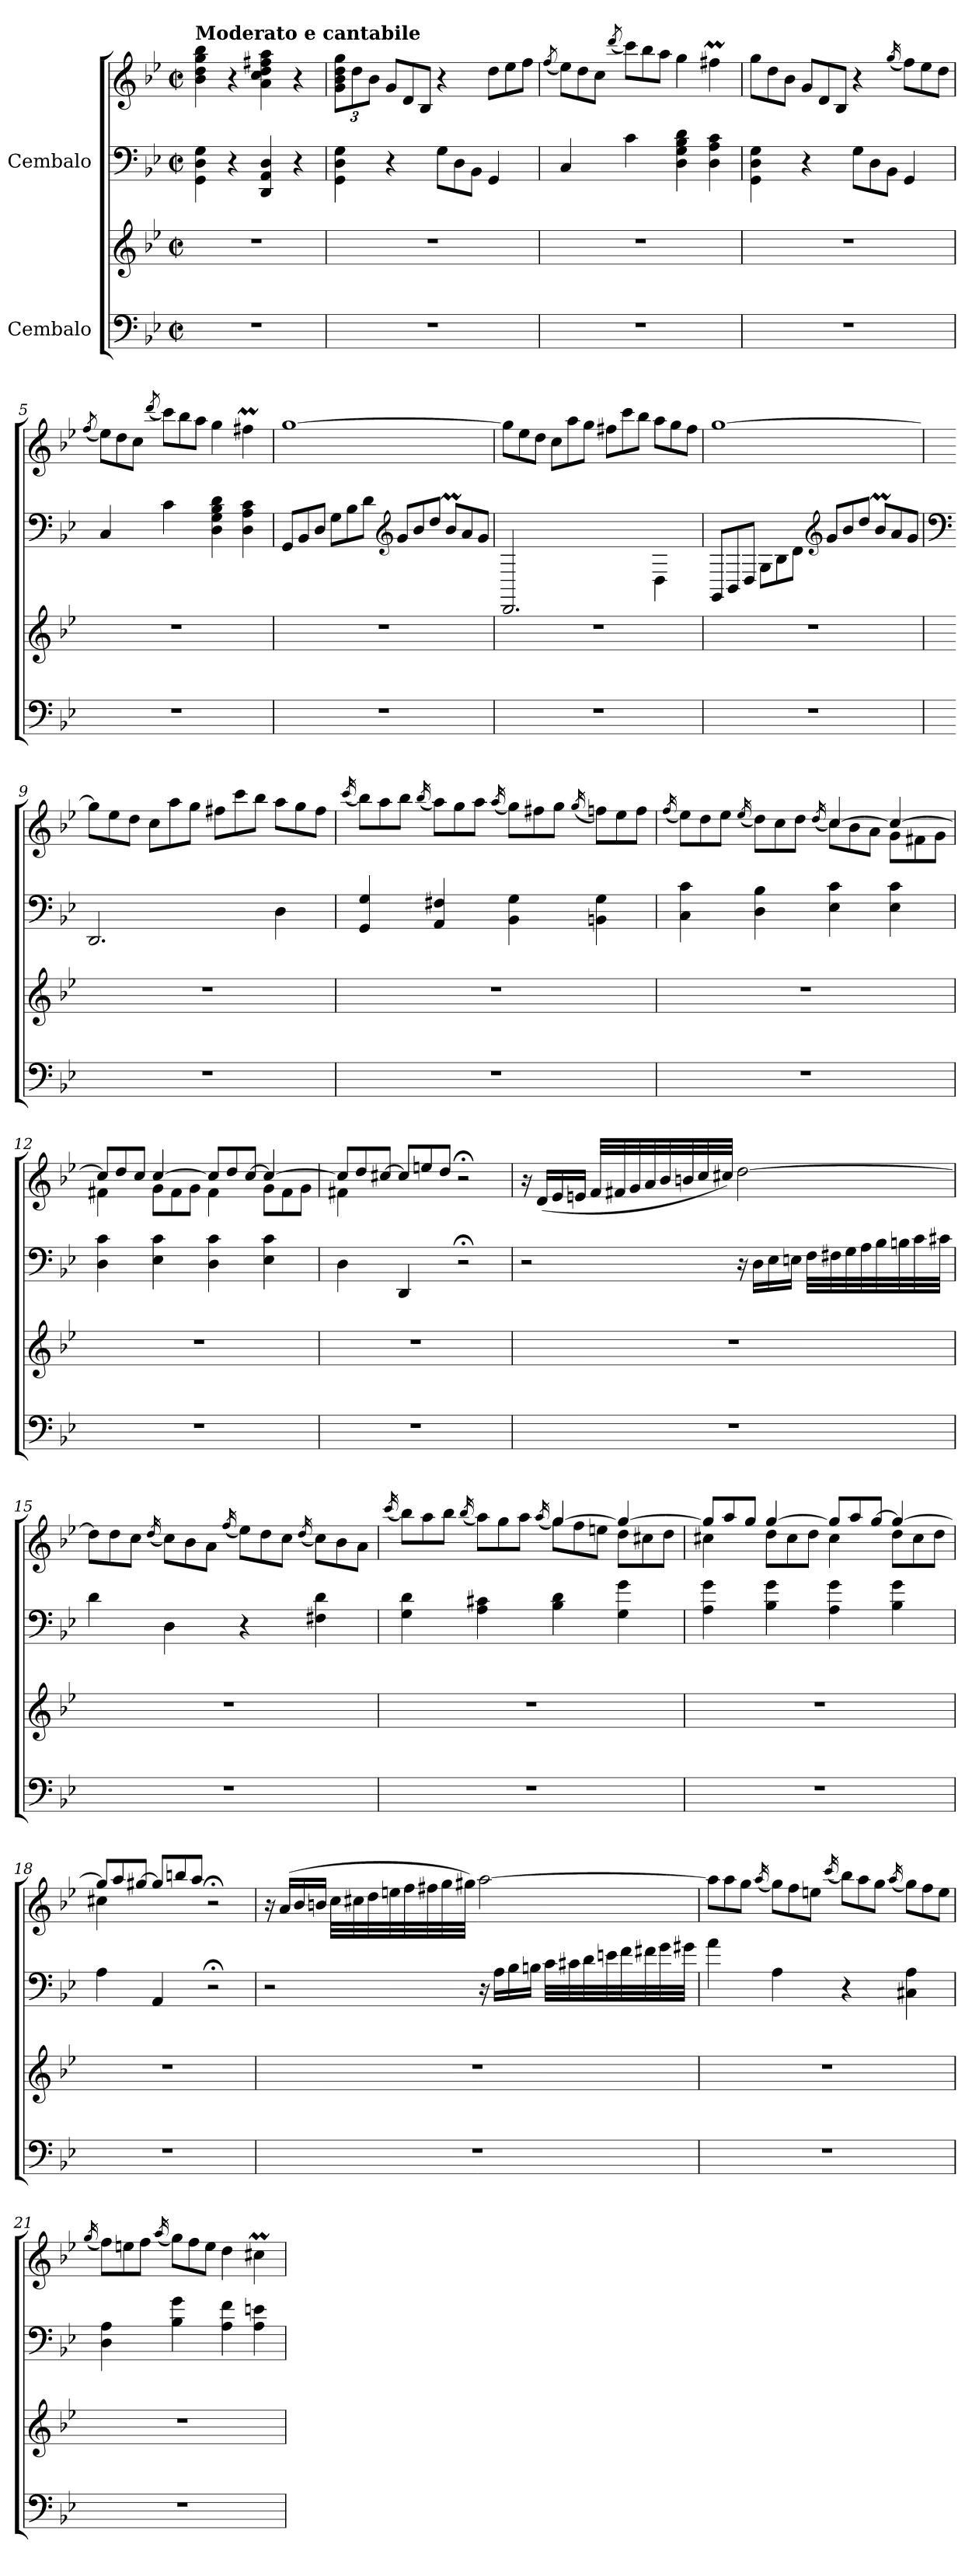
**kern	**kern	**kern	**kern
*part2	*part2	*part1	*part1
*staff4	*staff3	*staff2	*staff1
*I"Cembalo	*	*I"Cembalo	*
*clefF4	*clefG2	*clefF4	*clefG2
*k[b-e-]	*k[b-e-]	*k[b-e-]	*k[b-e-]
*M2/2	*M2/2	*M2/2	*M2/2
*met(c|)	*met(c|)	*met(c|)	*met(c|)
=1	=1	=1	=1
!	!	!	!LO:TX:a:B:t=Moderato e cantabile
1r	1r	4GG\ 4D\ 4G\	4b-\ 4dd\ 4gg\ 4bb-\
.	.	4r	4r
.	.	4DD/ 4AA/ 4D/	4a\ 4cc\ 4dd\ 4ff#X\ 4aa\
.	.	4r	4r
=2	=2	=2	=2
*	*	*	*Xbrackettup
1r	1r	4GG\ 4D\ 4G\	12g\ 12b-\ 12dd\ 12gg\L
.	.	.	12dd\
.	.	.	12b-\J
*	*	*	*Xtuplet
.	.	4r	12g/L
.	.	.	12d/
.	.	.	12B-/J
*	*	*Xtuplet	*
.	.	12G\L	4r
.	.	12D\	.
.	.	12BB-\J	.
.	.	4GG/	12dd\L
.	.	.	12ee-\
.	.	.	12ff\J
=3	=3	=3	=3
.	.	.	(<8qff/
1r	1r	4C/	12ee-\L)
.	.	.	12dd\
.	.	.	12cc\J
.	.	.	(<8qddd/
.	.	4c\	12ccc\L)
.	.	.	12bb-\
.	.	.	12aa\J
.	.	4D\ 4G\ 4B-\ 4d\	4gg\
.	.	4D\ 4A\ 4c\	4ff#Xm\
!!LO:LB:g=z
=4	=4	=4	=4
1r	1r	4GG\ 4D\ 4G\	12gg\L
.	.	.	12dd\
.	.	.	12b-\J
.	.	4r	12g/L
.	.	.	12d/
.	.	.	12B-/J
.	.	12G\L	4r
.	.	12D\	.
.	.	12BB-\J	.
.	.	.	(<16qgg/
.	.	4GG/	12ff\L)
.	.	.	12ee-\
.	.	.	12dd\J
=5	=5	=5	=5
.	.	.	(<8qff/
1r	1r	4C/	12ee-\L)
.	.	.	12dd\
.	.	.	12cc\J
.	.	.	(<8qddd/
.	.	4c\	12ccc\L)
.	.	.	12bb-\
.	.	.	12aa\J
.	.	4D\ 4G\ 4B-\ 4d\	4gg\
.	.	4D\ 4A\ 4c\	4ff#Xm\
=6	=6	=6	=6
1r	1r	12GG/L	[1gg
.	.	12BB-/	.
.	.	12D/J	.
.	.	12G\L	.
.	.	12B-\	.
.	.	12d\J	.
*	*	*clefG2	*
.	.	12g/L	.
.	.	12b-/	.
.	.	12dd/J	.
.	.	12b-M/L	.
.	.	12a/	.
.	.	12g/J	.
!!LO:LB:g=z
=7	=7	=7	=7
1r	1r	2.DD/	12gg\L]
.	.	.	12ee-\
.	.	.	12dd\J
.	.	.	12cc\L
.	.	.	12aa\
.	.	.	12gg\J
.	.	.	12ff#X\L
.	.	.	12ccc\
.	.	.	12bb-\J
.	.	4D\	12aa\L
.	.	.	12gg\
.	.	.	12ff#\J
=8	=8	=8	=8
1r	1r	12GG/L	[1gg
.	.	12BB-/	.
.	.	12D/J	.
.	.	12G\L	.
.	.	12B-\	.
.	.	12d\J	.
*	*	*clefG2	*
.	.	12g/L	.
.	.	12b-/	.
.	.	12dd/J	.
.	.	12b-M/L	.
.	.	12a/	.
.	.	12g/J	.
=9	=9	=9	=9
*	*	*clefF4	*
1r	1r	2.DD/	12gg\L]
.	.	.	12ee-\
.	.	.	12dd\J
.	.	.	12cc\L
.	.	.	12aa\
.	.	.	12gg\J
.	.	.	12ff#X\L
.	.	.	12ccc\
.	.	.	12bb-\J
.	.	4D\	12aa\L
.	.	.	12gg\
.	.	.	12ff#\J
!!LO:LB:g=z
=10	=10	=10	=10
.	.	.	(<16qccc/
1r	1r	4GG/ 4G/	12bb-\L)
.	.	.	12aa\
.	.	.	12bb-\J
.	.	.	(<16qbb-/
.	.	4AA/ 4F#X/	12aa\L)
.	.	.	12gg\
.	.	.	12aa\J
.	.	.	(<16qaa/
.	.	4BB-\ 4G\	12gg\L)
.	.	.	12ff#X\
.	.	.	12gg\J
.	.	.	(<16qgg/
.	.	4BBn\ 4G\	12ffn\L)
.	.	.	12ee-\
.	.	.	12ff\J
=11	=11	=11	=11
.	.	.	(<16qff/
*	*	*	*^
1r	1r	4C\ 4c\	12ee-\L)	2ryy
.	.	.	12dd\	.
.	.	.	12ee-\J	.
.	.	.	(<16qee-/	.
.	.	4D\ 4B-\	12dd\L)	.
.	.	.	12cc\	.
.	.	.	12dd\J	.
.	.	.	.	(<16qdd/
.	.	4E-\ 4c\	[4cc/	12cc\L)
.	.	.	.	12b-\
.	.	.	.	12a\J
.	.	4E-\ 4c\	4cc/_	12g\L
.	.	.	.	12f#X\
.	.	.	.	12g\J
!!LO:LB:g=z	!!
=12	=12	=12	=12	=12
1r	1r	4D\ 4c\	12cc/L]	4f#X\
.	.	.	12dd/	.
.	.	.	12cc/J	.
.	.	4E-\ 4c\	[4cc/	12g\L
.	.	.	.	12f#\
.	.	.	.	12g\J
.	.	4D\ 4c\	12cc/L]	4f#\
.	.	.	12dd/	.
.	.	.	[12cc/J	.
.	.	4E-\ 4c\	4cc/_	12g\L
.	.	.	.	12f#\
.	.	.	.	12g\J
=13	=13	=13	=13	=13
1r	1r	4D\	12cc/L]	4f#X\
.	.	.	12dd/	.
.	.	.	[12cc#X/J	.
.	.	4DD/	12cc#/L]	2.ryy
.	.	.	12een/	.
.	.	.	12dd/J	.
.	.	2r;<	2r;<	.
*	*	*	*v	*v
!!LO:PB:g=z
=14	=14	=14	=14
1r	1r	2r	16r
.	.	.	(<16d/LL
.	.	.	16e-/
.	.	.	16en/JJ
.	.	.	32f/LLL
.	.	.	32f#X/
.	.	.	32g/
.	.	.	32a/
.	.	.	32b-/
.	.	.	32bn/
.	.	.	32cc/
.	.	.	32cc#X/JJJ)
.	.	16r	[2dd\
.	.	16D\LL	.
.	.	16E-\	.
.	.	16En\JJ	.
.	.	32F\LLL	.
.	.	32F#X\	.
.	.	32G\	.
.	.	32A\	.
.	.	32B-\	.
.	.	32Bn\	.
.	.	32c\	.
.	.	32c#X\JJJ	.
=15	=15	=15	=15
1r	1r	4d\	12dd\L]
.	.	.	12dd\
.	.	.	12cc\J
.	.	.	(<16qdd/
.	.	4D\	12cc\L)
.	.	.	12b-\
.	.	.	12a\J
.	.	.	(<16qff/
.	.	4r	12ee-\L)
.	.	.	12dd\
.	.	.	12cc\J
.	.	.	(<16qdd/
.	.	4F#X\ 4d\	12cc\L)
.	.	.	12b-\
.	.	.	12a\J
!!LO:LB:g=z
=16	=16	=16	=16
.	.	.	(<16qccc/
*	*	*	*^
1r	1r	4G\ 4d\	12bb-\L)	2ryy
.	.	.	12aa\	.
.	.	.	12bb-\J	.
.	.	.	(<16qbb-/	.
.	.	4A\ 4c#X\	12aa\L)	.
.	.	.	12gg\	.
.	.	.	12aa\J	.
.	.	.	.	(<16qaa/
.	.	4B-\ 4d\	[4gg/	12gg\L)
.	.	.	.	12ff\
.	.	.	.	12een\J
.	.	4G\ 4g\	4gg/_	12dd\L
.	.	.	.	12cc#X\
.	.	.	.	12dd\J
=17	=17	=17	=17	=17
1r	1r	4A\ 4g\	12gg/L]	4cc#X\
.	.	.	12aa/	.
.	.	.	12gg/J	.
.	.	4B-\ 4g\	[4gg/	12dd\L
.	.	.	.	12cc#\
.	.	.	.	12dd\J
.	.	4A\ 4g\	12gg/L]	4cc#\
.	.	.	12aa/	.
.	.	.	[12gg/J	.
.	.	4B-\ 4g\	4gg/_	12dd\L
.	.	.	.	12cc#\
.	.	.	.	12dd\J
=18	=18	=18	=18	=18
1r	1r	4A\	12gg/L]	4cc#X\
.	.	.	12aa/	.
.	.	.	[12gg#X/J	.
.	.	4AA/	12gg#/L]	2.ryy
.	.	.	12bbn/	.
.	.	.	12aa/J	.
.	.	2r;<	2r;<	.
*	*	*	*v	*v
!!LO:LB:g=z
=19	=19	=19	=19
1r	1r	2r	16r
.	.	.	(>16a/LL
.	.	.	16b-/
.	.	.	16bn/JJ
.	.	.	32cc\LLL
.	.	.	32cc#X\
.	.	.	32dd\
.	.	.	32een\
.	.	.	32ff\
.	.	.	32ff#X\
.	.	.	32gg\
.	.	.	32gg#X\JJJ)
.	.	16r	[2aa\
.	.	16A\LL	.
.	.	16B-\	.
.	.	16Bn\JJ	.
.	.	32c\LLL	.
.	.	32c#X\	.
.	.	32d\	.
.	.	32en\	.
.	.	32f\	.
.	.	32f#X\	.
.	.	32g\	.
.	.	32g#X\JJJ	.
=20	=20	=20	=20
1r	1r	4a\	12aa\L]
.	.	.	12aa\
.	.	.	12gg\J
.	.	.	(<16qaa/
.	.	4A\	12gg\L)
.	.	.	12ff\
.	.	.	12een\J
.	.	.	(<16qccc/
.	.	4r	12bb-\L)
.	.	.	12aa\
.	.	.	12gg\J
.	.	.	(<16qaa/
.	.	4C#X\ 4A\	12gg\L)
.	.	.	12ff\
.	.	.	12ee\J
!!LO:LB:g=z
=21	=21	=21	=21
.	.	.	(<16qgg/
1r	1r	4D\ 4A\	12ff\L)
.	.	.	12een\
.	.	.	12ff\J
.	.	.	(<16qaa/
.	.	4B-\ 4g\	12gg\L)
.	.	.	12ff\
.	.	.	12ee\J
.	.	4A\ 4f\	4dd\
.	.	4A\ 4en\	4cc#Xm\
=	=	=	=
*-	*-	*-	*-
